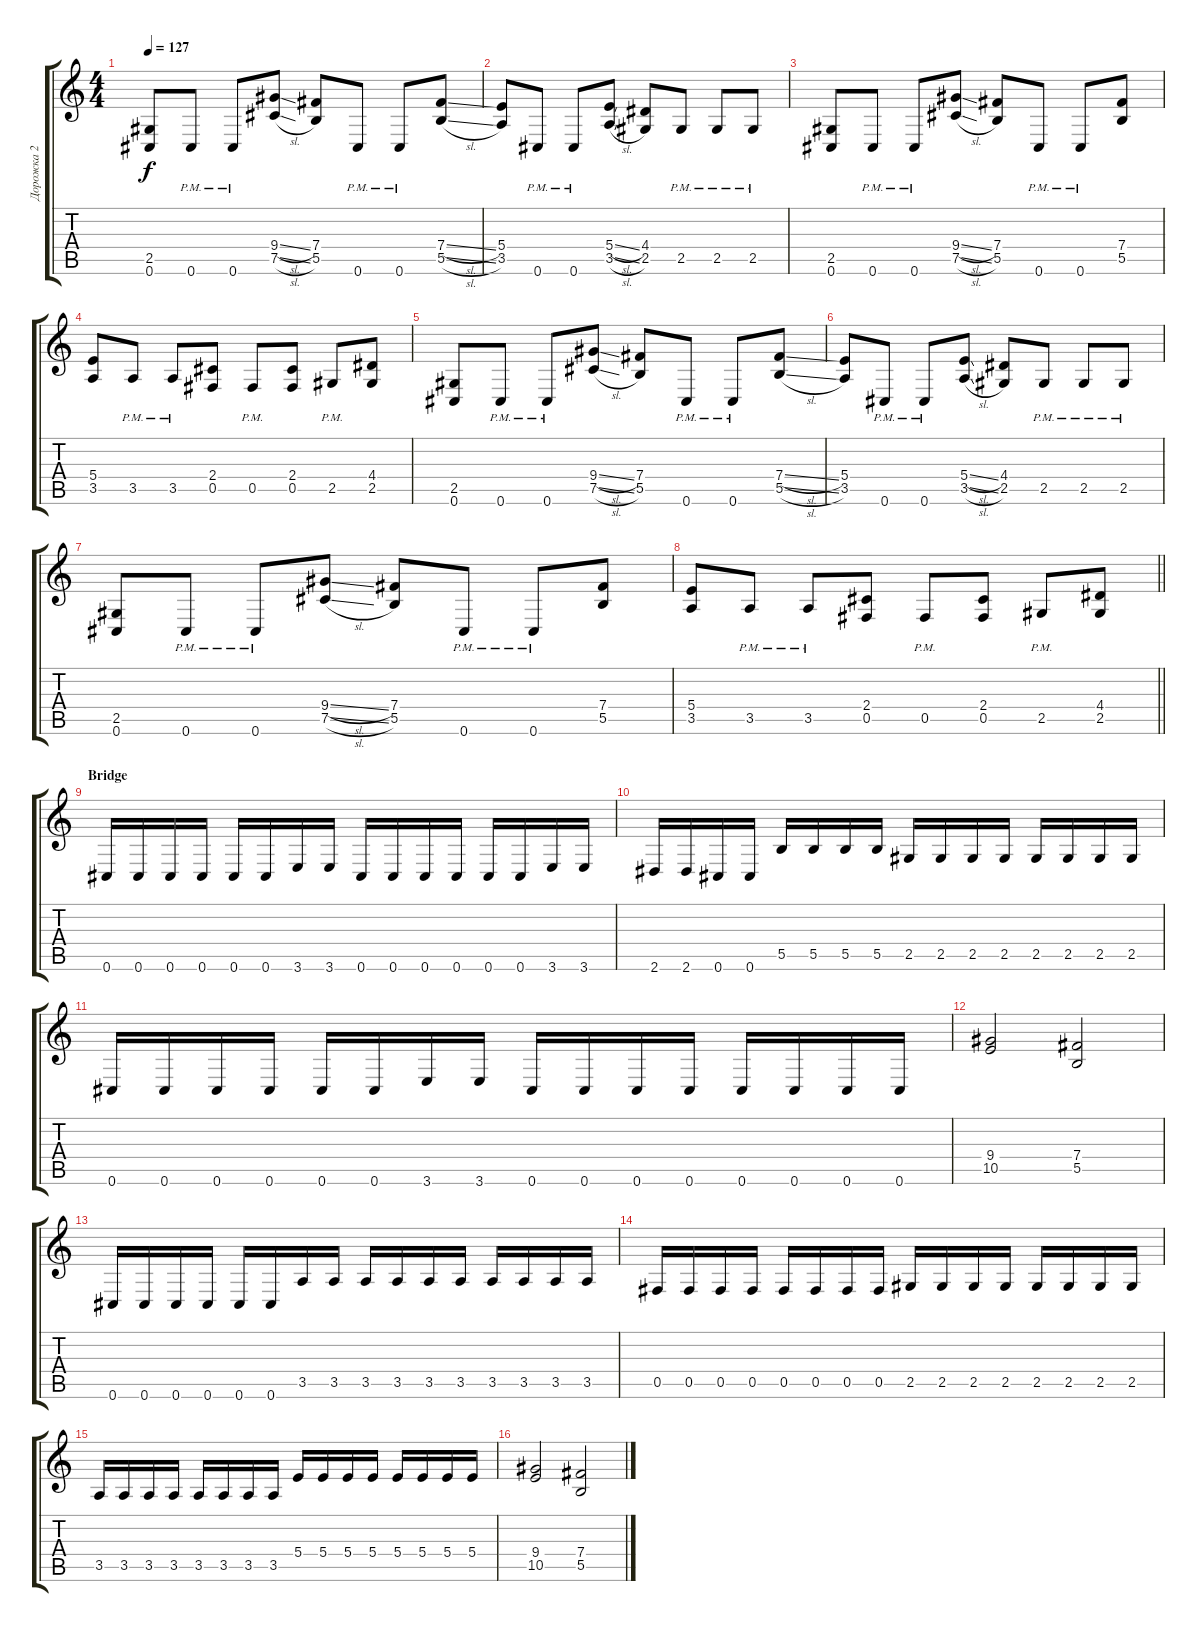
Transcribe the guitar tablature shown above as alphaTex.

\track ("Дорожка 2" "Дорожка 2") {instrument distortionguitar}
\staff {score tabs}
\tuning (Db4 Ab3 E3 B2 Gb2 Db2) {hide}
\ts (4 4)
\tempo 127
\clef g2
\ks c
(2.5 0.6).8{dy f} 0.6{pm}.8 0.6{pm}.8 (9.4{sl} 7.5{sl}).8 (7.4 5.5).8 0.6{pm}.8 0.6{pm}.8 (7.4{sl} 5.5{sl}).8 |
(5.4 3.5).8 0.6{pm}.8 0.6{pm}.8 (5.4{sl} 3.5{sl}).8 (4.4 2.5).8 2.5{pm}.8 2.5{pm}.8 2.5{pm}.8 |
(2.5 0.6).8 0.6{pm}.8 0.6{pm}.8 (9.4{sl} 7.5{sl}).8 (7.4 5.5).8 0.6{pm}.8 0.6{pm}.8 (7.4 5.5).8 |
(5.4 3.5).8 3.5{pm}.8 3.5{pm}.8 (2.4 0.5).8 0.5{pm}.8 (2.4 0.5).8 2.5{pm}.8 (4.4 2.5).8 |
(2.5 0.6).8 0.6{pm}.8 0.6{pm}.8 (9.4{sl} 7.5{sl}).8 (7.4 5.5).8 0.6{pm}.8 0.6{pm}.8 (7.4{sl} 5.5{sl}).8 |
(5.4 3.5).8 0.6{pm}.8 0.6{pm}.8 (5.4{sl} 3.5{sl}).8 (4.4 2.5).8 2.5{pm}.8 2.5{pm}.8 2.5{pm}.8 |
(2.5 0.6).8 0.6{pm}.8 0.6{pm}.8 (9.4{sl} 7.5{sl}).8 (7.4 5.5).8 0.6{pm}.8 0.6{pm}.8 (7.4 5.5).8 |
\barLineRight lightlight
(5.4 3.5).8 3.5{pm}.8 3.5{pm}.8 (2.4 0.5).8 0.5{pm}.8 (2.4 0.5).8 2.5{pm}.8 (4.4 2.5).8 |
\section ("" "Bridge")
0.6.16 0.6.16 0.6.16 0.6.16 0.6.16 0.6.16 3.6.16 3.6.16 0.6.16 0.6.16 0.6.16 0.6.16 0.6.16 0.6.16 3.6.16 3.6.16 |
2.6.16 2.6.16 0.6.16 0.6.16 5.5.16 5.5.16 5.5.16 5.5.16 2.5.16 2.5.16 2.5.16 2.5.16 2.5.16 2.5.16 2.5.16 2.5.16 |
0.6.16 0.6.16 0.6.16 0.6.16 0.6.16 0.6.16 3.6.16 3.6.16 0.6.16 0.6.16 0.6.16 0.6.16 0.6.16 0.6.16 0.6.16 0.6.16 |
(9.4 10.5).2 (7.4 5.5).2 |
0.6.16 0.6.16 0.6.16 0.6.16 0.6.16 0.6.16 3.5.16 3.5.16 3.5.16 3.5.16 3.5.16 3.5.16 3.5.16 3.5.16 3.5.16 3.5.16 |
0.5.16 0.5.16 0.5.16 0.5.16 0.5.16 0.5.16 0.5.16 0.5.16 2.5.16 2.5.16 2.5.16 2.5.16 2.5.16 2.5.16 2.5.16 2.5.16 |
3.5.16 3.5.16 3.5.16 3.5.16 3.5.16 3.5.16 3.5.16 3.5.16 5.4.16 5.4.16 5.4.16 5.4.16 5.4.16 5.4.16 5.4.16 5.4.16 |
(9.4 10.5).2 (7.4 5.5).2
